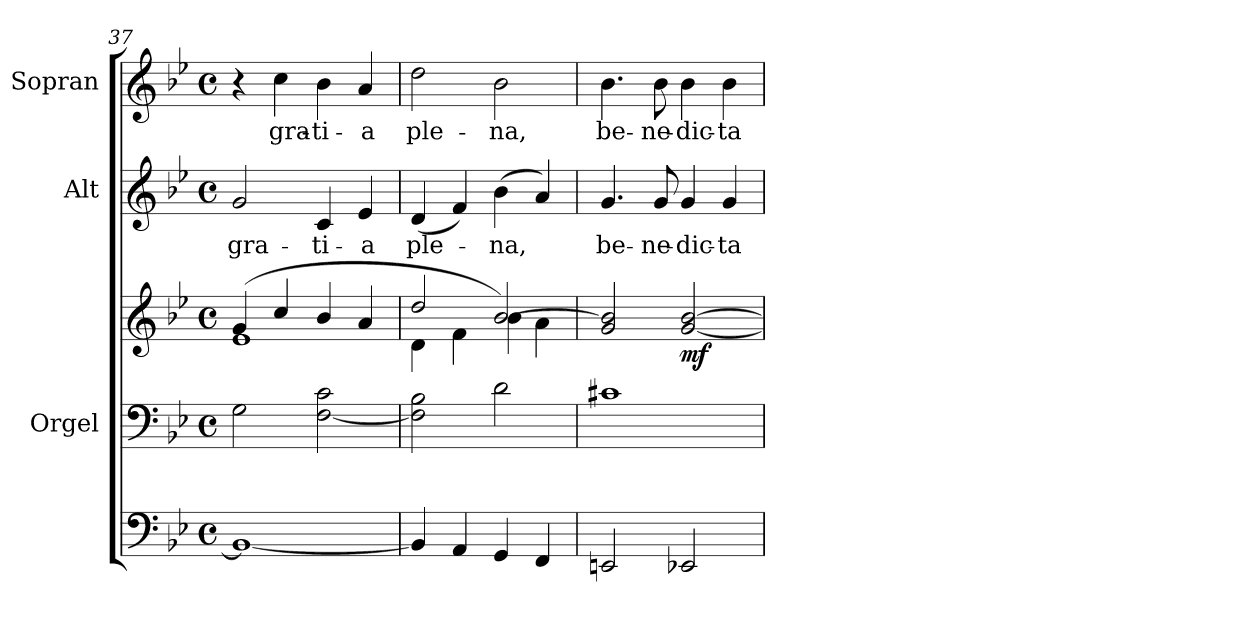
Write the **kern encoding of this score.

**kern	**kern	**kern	**dynam	**kern	**text	**kern	**text
*part4	*part3	*part3	*part3	*part2	*part2	*part1	*part1
*staff5	*staff4	*staff3	*staff3/4	*staff2	*staff2	*staff1	*staff1
*	*I"Orgel	*	*	*I"Alt	*	*I"Sopran	*
*	*I'Org.	*	*	*I'A.	*	*I'S.	*
!!LO:LB:g=z
*clefF4	*clefF4	*clefG2	*	*clefG2	*	*clefG2	*
*k[b-e-]	*k[b-e-]	*k[b-e-]	*	*k[b-e-]	*	*k[b-e-]	*
*B-:	*B-:	*B-:	*	*B-:	*	*B-:	*
*M4/4	*M4/4	*M4/4	*	*M4/4	*	*M4/4	*
*met(c)	*met(c)	*met(c)	*	*met(c)	*	*met(c)	*
=37	=37	=37	=37	=37	=37	=37	=37
*	*	*^	*	*	*	*	*
!	!	!	!	!	!	!LO:LY:b	!	!
1BB-_	2G\	(4g/	1e-	.	2g/	gra-	4r	.
!	!	!	!	!	!	!	!	!LO:LY:b
.	.	4cc/	.	.	.	.	4cc\	gra-
!	!	!	!	!	!	!LO:LY:b	!	!LO:LY:b
.	[<2F\ 2c\	4b-/	.	.	4c/	-ti-	4b-\	-ti-
!	!	!	!	!	!	!LO:LY:b	!	!LO:LY:b
.	.	4a/	.	.	4e-/	-a	4a/	-a
=38	=38	=38	=38	=38	=38	=38	=38	=38
!	!	!	!	!	!	!LO:LY:b	!	!LO:LY:b
4BB-/]	2F\] 2B-\	2dd/	4d\	.	(<4d/	ple-	2dd\	ple-
4AA/	.	.	4f\	.	4f/)	.	.	.
!	!	!	!	!	!	!LO:LY:b	!	!LO:LY:b
4GG/	2d\	[>2b-/)	4b-\	.	(>4b-\	-na,	2b-\	-na,
4FF/	.	.	4a\	.	4a/)	.	.	.
=39	=39	=39	=39	=39	=39	=39	=39	=39
!	!	!	!	!	!	!LO:LY:b	!	!LO:LY:b
*	*	*v	*v	*	*	*	*	*
2EEn/	1c#X	2g/ 2b-/]	.	4.g/	be-	4.b-\	be-
!	!	!	!	!	!LO:LY:b	!	!LO:LY:b
.	.	.	.	8g/	-ne-	8b-\	-ne-
!	!	!	!LO:DY:b	!	!LO:LY:b	!	!LO:LY:b
2EE-X/	.	[2g/ [2b-/	mf	4g/	-dic-	4b-\	-dic-
!	!	!	!	!	!LO:LY:b	!	!LO:LY:b
.	.	.	.	4g/	-ta	4b-\	-ta
=	=	=	=	=	=	=	=
*-	*-	*-	*-	*-	*-	*-	*-
